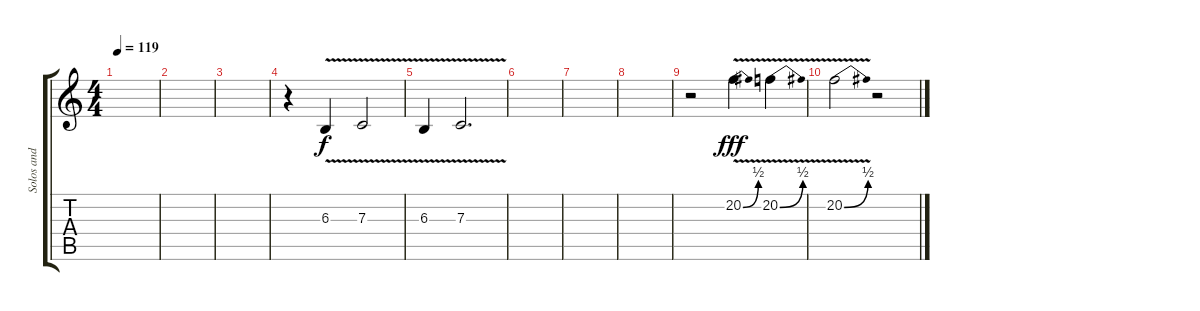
\track ("Solos and Fills" "Solos and ") {instrument viola}
\staff {score tabs}
\tuning (D4 A3 F3 C3 G2 D2) {hide}
\ts (4 4)
\tempo 119
\clef g2
\ks c
|
|
|
r.4 6.3{v}.4{instrument distortionguitar} 7.3{v}.2 |
6.3{v}.4 7.3{v}.2{d} |
|
|
|
r.2 20.2{be (bend 0 0 60 2) v}.4{dy fff} 20.2{be (bend 0 0 60 2) v}.4 |
20.2{be (bend 0 0 60 2) v}.2 r.2
